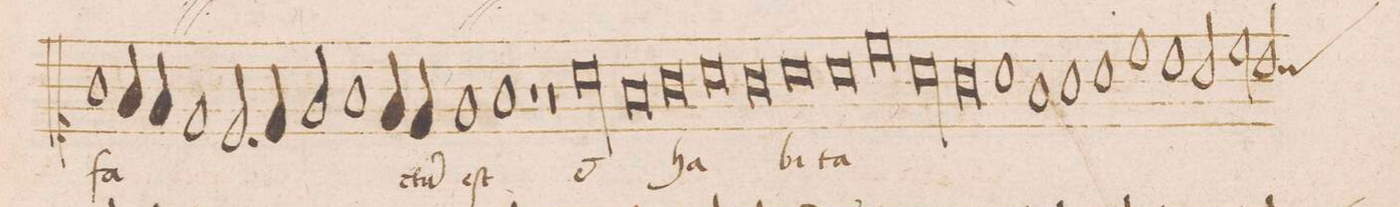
**kern	**text
*I"DISCANTVS	*
*clefC1	*
*k[]	*
*met(C|)	*
*M2/1	*
1g\	fa-
=25-	=25-
4f/	.
4e/	.
1d	.
=26-	=26-
2.c/	.
4d/	.
2e/	.
1f/	.
=27-	=27-
4e/	.
4d/	-ctu(m)
1e	eſt
=28-	=28-
1f	.
1r	.
=29-	=29-
0r	.
=30-	=30-
00a	et
=31-	=31-
=32-	=32-
0f	.
=33-	=33-
0g	ha-
=34-	=34-
0a	.
=35-	=35-
0g	.
=36-	=36-
0a	-bi-
=37-	=37-
0a	-ta-
=38-	=38-
0cc	.
=39-	=39-
00a	.
=40-	=40-
=41-	=41-
0g	.
=42-	=42-
1a	.
1f	.
=43-	=43-
1g	.
1a	.
=44-	=44-
1cc	.
1b	.
=45-	=45-
2a/	.
2cc\	.
2b/	.
*custos:a	*
*-	*-
